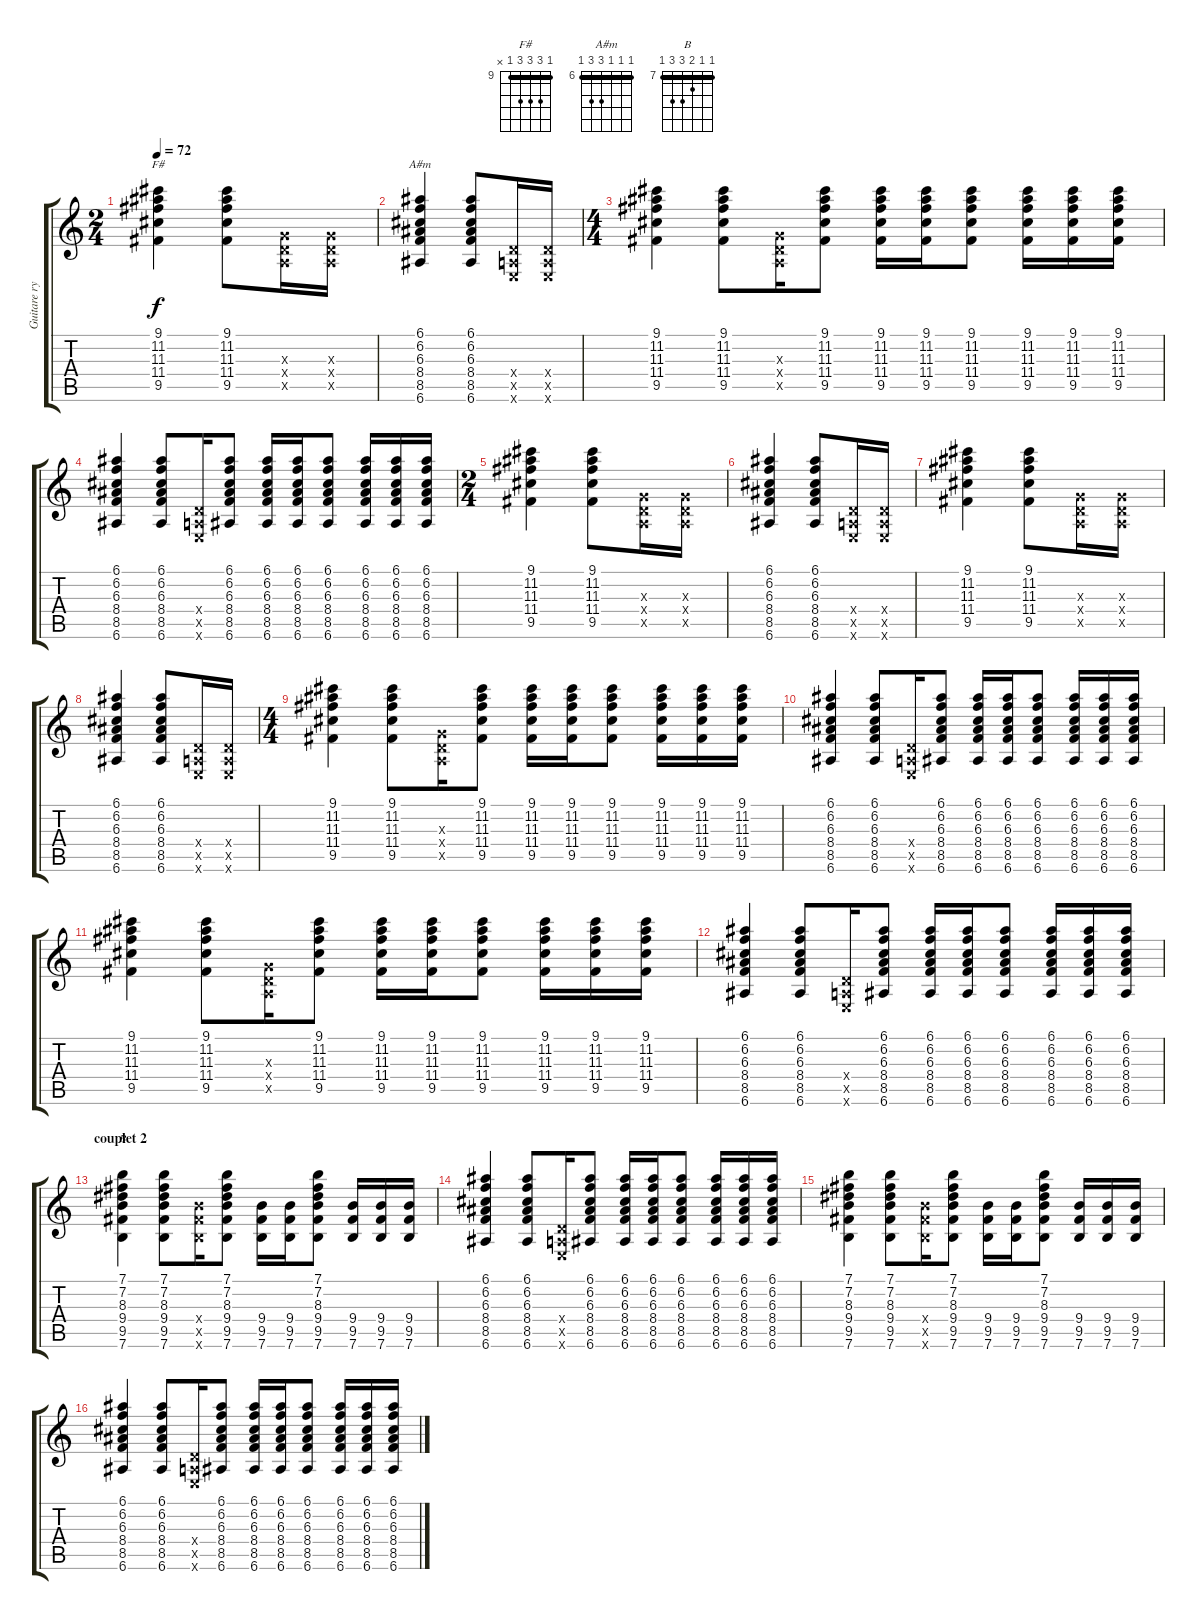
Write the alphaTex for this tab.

\track ("Guitare rythmique" "Guitare ry") {instrument acousticguitarnylon}
\staff {score tabs}
\tuning (E4 B3 G3 D3 A2 E2) {hide}
\chord ("F#" 9 11 11 11 9 x) {firstfret 9 barre 9}
\chord ("A#m" 6 6 6 8 8 6) {firstfret 6 barre 6}
\chord ("B" 7 7 8 9 9 7) {firstfret 7 barre 7}
\ts (2 4)
\tempo 72
\clef g2
\ks c
(9.1 11.2 11.3 11.4 9.5).4{ch "F#" dy f} (9.1 11.2 11.3 11.4 9.5).8 (0.3{x} 0.4{x} 0.5{x}).16 (0.3{x} 0.4{x} 0.5{x}).16 |
(6.1 6.2 6.3 8.4 8.5 6.6).4{ch "A#m"} (6.1 6.2 6.3 8.4 8.5 6.6).8 (0.4{x} 0.5{x} 0.6{x}).16 (0.4{x} 0.5{x} 0.6{x}).16 |
\ts (4 4)
(9.1 11.2 11.3 11.4 9.5).4 (9.1 11.2 11.3 11.4 9.5).8 (0.3{x} 0.4{x} 0.5{x}).16 (9.1 11.2 11.3 11.4 9.5).8 (9.1 11.2 11.3 11.4 9.5).16 (9.1 11.2 11.3 11.4 9.5).16 (9.1 11.2 11.3 11.4 9.5).8 (9.1 11.2 11.3 11.4 9.5).16 (9.1 11.2 11.3 11.4 9.5).16 (9.1 11.2 11.3 11.4 9.5).16 |
(6.1 6.2 6.3 8.4 8.5 6.6).4 (6.1 6.2 6.3 8.4 8.5 6.6).8 (0.4{x} 0.5{x} 0.6{x}).16 (6.1 6.2 6.3 8.4 8.5 6.6).8 (6.1 6.2 6.3 8.4 8.5 6.6).16 (6.1 6.2 6.3 8.4 8.5 6.6).16 (6.1 6.2 6.3 8.4 8.5 6.6).8 (6.1 6.2 6.3 8.4 8.5 6.6).16 (6.1 6.2 6.3 8.4 8.5 6.6).16 (6.1 6.2 6.3 8.4 8.5 6.6).16 |
\ts (2 4)
(9.1 11.2 11.3 11.4 9.5).4 (9.1 11.2 11.3 11.4 9.5).8 (0.3{x} 0.4{x} 0.5{x}).16 (0.3{x} 0.4{x} 0.5{x}).16 |
(6.1 6.2 6.3 8.4 8.5 6.6).4 (6.1 6.2 6.3 8.4 8.5 6.6).8 (0.4{x} 0.5{x} 0.6{x}).16 (0.4{x} 0.5{x} 0.6{x}).16 |
(9.1 11.2 11.3 11.4 9.5).4 (9.1 11.2 11.3 11.4 9.5).8 (0.3{x} 0.4{x} 0.5{x}).16 (0.3{x} 0.4{x} 0.5{x}).16 |
(6.1 6.2 6.3 8.4 8.5 6.6).4 (6.1 6.2 6.3 8.4 8.5 6.6).8 (0.4{x} 0.5{x} 0.6{x}).16 (0.4{x} 0.5{x} 0.6{x}).16 |
\ts (4 4)
(9.1 11.2 11.3 11.4 9.5).4 (9.1 11.2 11.3 11.4 9.5).8 (0.3{x} 0.4{x} 0.5{x}).16 (9.1 11.2 11.3 11.4 9.5).8 (9.1 11.2 11.3 11.4 9.5).16 (9.1 11.2 11.3 11.4 9.5).16 (9.1 11.2 11.3 11.4 9.5).8 (9.1 11.2 11.3 11.4 9.5).16 (9.1 11.2 11.3 11.4 9.5).16 (9.1 11.2 11.3 11.4 9.5).16 |
(6.1 6.2 6.3 8.4 8.5 6.6).4 (6.1 6.2 6.3 8.4 8.5 6.6).8 (0.4{x} 0.5{x} 0.6{x}).16 (6.1 6.2 6.3 8.4 8.5 6.6).8 (6.1 6.2 6.3 8.4 8.5 6.6).16 (6.1 6.2 6.3 8.4 8.5 6.6).16 (6.1 6.2 6.3 8.4 8.5 6.6).8 (6.1 6.2 6.3 8.4 8.5 6.6).16 (6.1 6.2 6.3 8.4 8.5 6.6).16 (6.1 6.2 6.3 8.4 8.5 6.6).16 |
(9.1 11.2 11.3 11.4 9.5).4 (9.1 11.2 11.3 11.4 9.5).8 (0.3{x} 0.4{x} 0.5{x}).16 (9.1 11.2 11.3 11.4 9.5).8 (9.1 11.2 11.3 11.4 9.5).16 (9.1 11.2 11.3 11.4 9.5).16 (9.1 11.2 11.3 11.4 9.5).8 (9.1 11.2 11.3 11.4 9.5).16 (9.1 11.2 11.3 11.4 9.5).16 (9.1 11.2 11.3 11.4 9.5).16 |
(6.1 6.2 6.3 8.4 8.5 6.6).4 (6.1 6.2 6.3 8.4 8.5 6.6).8 (0.4{x} 0.5{x} 0.6{x}).16 (6.1 6.2 6.3 8.4 8.5 6.6).8 (6.1 6.2 6.3 8.4 8.5 6.6).16 (6.1 6.2 6.3 8.4 8.5 6.6).16 (6.1 6.2 6.3 8.4 8.5 6.6).8 (6.1 6.2 6.3 8.4 8.5 6.6).16 (6.1 6.2 6.3 8.4 8.5 6.6).16 (6.1 6.2 6.3 8.4 8.5 6.6).16 |
\section ("" "couplet 2")
(7.1 7.2 8.3 9.4 9.5 7.6).4{ch "B"} (7.1 7.2 8.3 9.4 9.5 7.6).8 (9.4{x} 9.5{x} 7.6{x}).16 (7.1 7.2 8.3 9.4 9.5 7.6).8 (9.4 9.5 7.6).16 (9.4 9.5 7.6).16 (7.1 7.2 8.3 9.4 9.5 7.6).8 (9.4 9.5 7.6).16 (9.4 9.5 7.6).16 (9.4 9.5 7.6).16 |
(6.1 6.2 6.3 8.4 8.5 6.6).4 (6.1 6.2 6.3 8.4 8.5 6.6).8 (0.4{x} 0.5{x} 0.6{x}).16 (6.1 6.2 6.3 8.4 8.5 6.6).8 (6.1 6.2 6.3 8.4 8.5 6.6).16 (6.1 6.2 6.3 8.4 8.5 6.6).16 (6.1 6.2 6.3 8.4 8.5 6.6).8 (6.1 6.2 6.3 8.4 8.5 6.6).16 (6.1 6.2 6.3 8.4 8.5 6.6).16 (6.1 6.2 6.3 8.4 8.5 6.6).16 |
(7.1 7.2 8.3 9.4 9.5 7.6).4 (7.1 7.2 8.3 9.4 9.5 7.6).8 (9.4{x} 9.5{x} 7.6{x}).16 (7.1 7.2 8.3 9.4 9.5 7.6).8 (9.4 9.5 7.6).16 (9.4 9.5 7.6).16 (7.1 7.2 8.3 9.4 9.5 7.6).8 (9.4 9.5 7.6).16 (9.4 9.5 7.6).16 (9.4 9.5 7.6).16 |
(6.1 6.2 6.3 8.4 8.5 6.6).4 (6.1 6.2 6.3 8.4 8.5 6.6).8 (0.4{x} 0.5{x} 0.6{x}).16 (6.1 6.2 6.3 8.4 8.5 6.6).8 (6.1 6.2 6.3 8.4 8.5 6.6).16 (6.1 6.2 6.3 8.4 8.5 6.6).16 (6.1 6.2 6.3 8.4 8.5 6.6).8 (6.1 6.2 6.3 8.4 8.5 6.6).16 (6.1 6.2 6.3 8.4 8.5 6.6).16 (6.1 6.2 6.3 8.4 8.5 6.6).16
